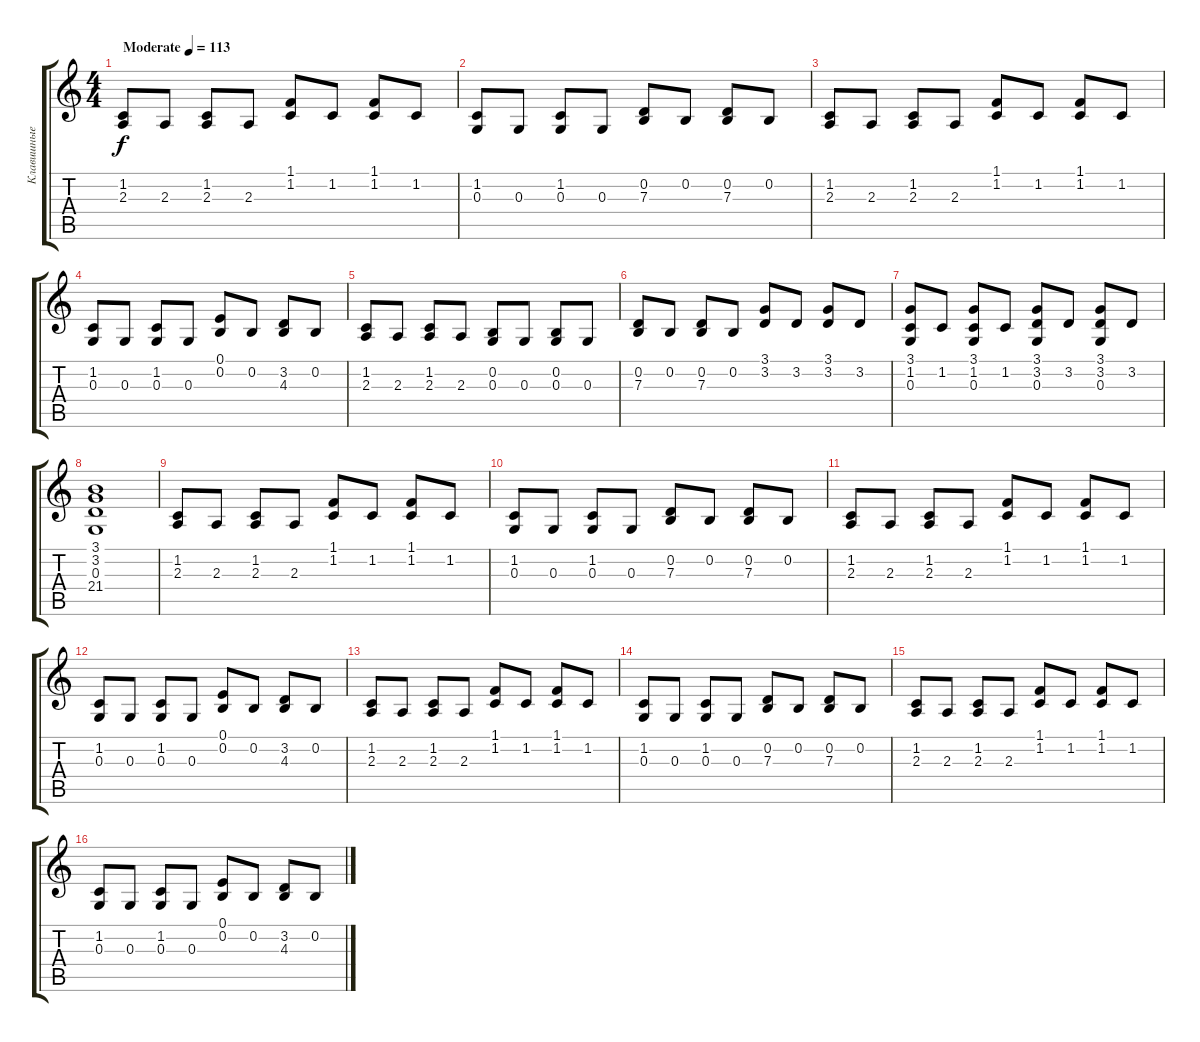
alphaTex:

\track ("Клавишные" "Клавишные") {instrument tremolostrings}
\staff {score tabs}
\tuning (E4 B3 G3 D3 A2 E2) {hide}
\ts (4 4)
\tempo (113 "Moderate")
\clef g2
\ks c
(1.2 2.3).8{dy f instrument tremolostrings} 2.3.8 (1.2 2.3).8 2.3.8 (1.1 1.2).8 1.2.8 (1.1 1.2).8 1.2.8 |
(1.2 0.3).8 0.3.8 (1.2 0.3).8 0.3.8 (0.2 7.3).8 0.2.8 (0.2 7.3).8 0.2.8 |
(1.2 2.3).8 2.3.8 (1.2 2.3).8 2.3.8 (1.1 1.2).8 1.2.8 (1.1 1.2).8 1.2.8 |
(1.2 0.3).8 0.3.8 (1.2 0.3).8 0.3.8 (0.1 0.2).8 0.2.8 (3.2 4.3).8 0.2.8 |
(1.2 2.3).8 2.3.8 (1.2 2.3).8 2.3.8 (0.2 0.3).8 0.3.8 (0.2 0.3).8 0.3.8 |
(0.2 7.3).8 0.2.8 (0.2 7.3).8 0.2.8 (3.1 3.2).8 3.2.8 (3.1 3.2).8 3.2.8 |
(3.1 1.2 0.3).8 1.2.8 (3.1 1.2 0.3).8 1.2.8 (3.1 3.2 0.3).8 3.2.8 (3.1 3.2 0.3).8 3.2.8 |
(3.1 3.2 0.3 21.4).1 |
(1.2 2.3).8 2.3.8 (1.2 2.3).8 2.3.8 (1.1 1.2).8 1.2.8 (1.1 1.2).8 1.2.8 |
(1.2 0.3).8 0.3.8 (1.2 0.3).8 0.3.8 (0.2 7.3).8 0.2.8 (0.2 7.3).8 0.2.8 |
(1.2 2.3).8 2.3.8 (1.2 2.3).8 2.3.8 (1.1 1.2).8 1.2.8 (1.1 1.2).8 1.2.8 |
(1.2 0.3).8 0.3.8 (1.2 0.3).8 0.3.8 (0.1 0.2).8 0.2.8 (3.2 4.3).8 0.2.8 |
(1.2 2.3).8 2.3.8 (1.2 2.3).8 2.3.8 (1.1 1.2).8 1.2.8 (1.1 1.2).8 1.2.8 |
(1.2 0.3).8 0.3.8 (1.2 0.3).8 0.3.8 (0.2 7.3).8 0.2.8 (0.2 7.3).8 0.2.8 |
(1.2 2.3).8 2.3.8 (1.2 2.3).8 2.3.8 (1.1 1.2).8 1.2.8 (1.1 1.2).8 1.2.8 |
(1.2 0.3).8 0.3.8 (1.2 0.3).8 0.3.8 (0.1 0.2).8 0.2.8 (3.2 4.3).8 0.2.8
